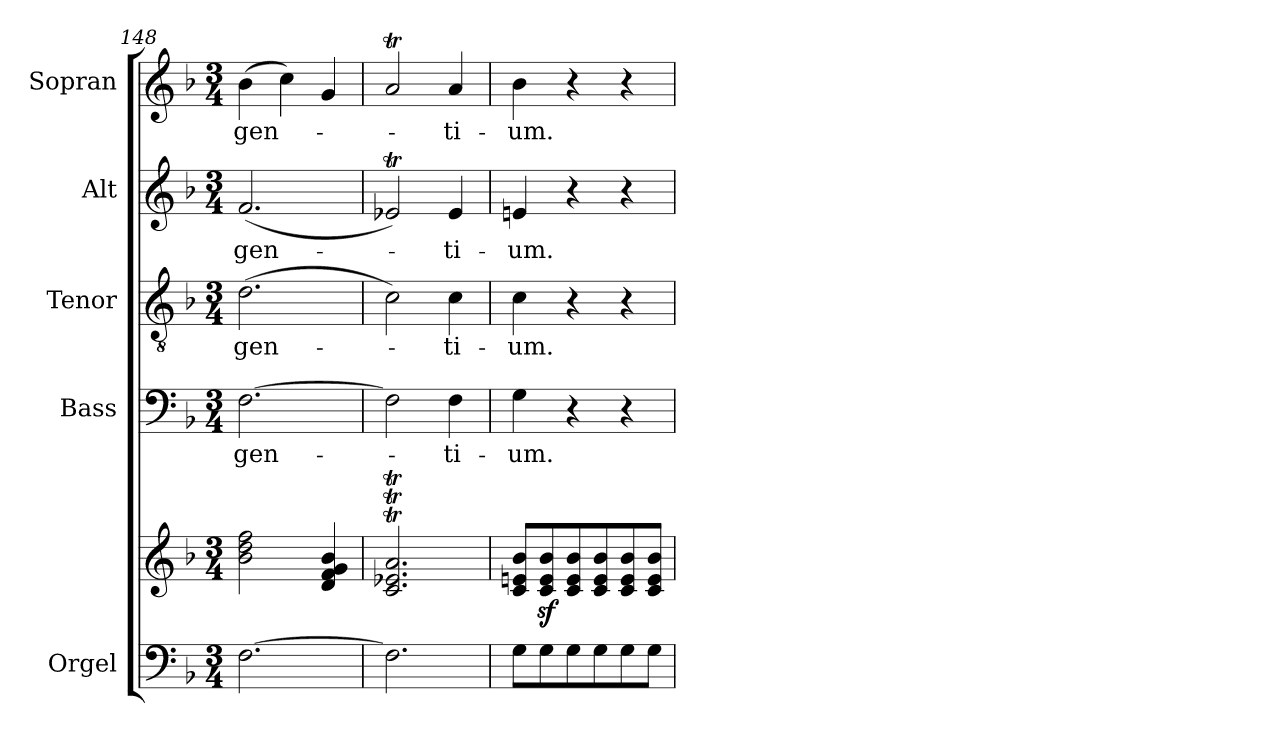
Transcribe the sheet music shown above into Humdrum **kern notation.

**kern	**kern	**kern	**text	**kern	**text	**kern	**text	**kern	**text
*part5	*part5	*part4	*part4	*part3	*part3	*part2	*part2	*part1	*part1
*staff6	*staff5	*staff4	*staff4	*staff3	*staff3	*staff2	*staff2	*staff1	*staff1
*I"Orgel	*	*I"Bass	*	*I"Tenor	*	*I"Alt	*	*I"Sopran	*
*I'Org.	*	*I'B.	*	*I'T.	*	*I'A.	*	*I'S.	*
*clefF4	*clefG2	*clefF4	*	*clefGv2	*	*clefG2	*	*clefG2	*
*k[b-]	*k[b-]	*k[b-]	*	*k[b-]	*	*k[b-]	*	*k[b-]	*
*F:	*F:	*F:	*	*F:	*	*F:	*	*F:	*
*M3/4	*M3/4	*M3/4	*	*M3/4	*	*M3/4	*	*M3/4	*
=148	=148	=148	=148	=148	=148	=148	=148	=148	=148
!	!	!	!LO:LY:b	!	!LO:LY:b	!	!LO:LY:b	!	!LO:LY:b
[2.F\	2b-\ 2dd\ 2ff\	[2.F\	gen-	(>2.d\	gen-	(<2.f/	gen-	(>4b-\	gen-
.	.	.	.	.	.	.	.	4cc\)	.
.	4d/ 4f/ 4g/ 4b-/	.	.	.	.	.	.	4g/	.
!!LO:LB:g=z
=149	=149	=149	=149	=149	=149	=149	=149	=149	=149
2.F\]	2.c/T 2.e-X/T 2.a/T	2F\]	.	2c\)	.	2e-XT/)	.	2at/	.
!	!	!	!LO:LY:b	!	!LO:LY:b	!	!LO:LY:b	!	!LO:LY:b
.	.	4F\	-ti-	4c\	-ti-	4e-/	-ti-	4a/	-ti-
=150	=150	=150	=150	=150	=150	=150	=150	=150	=150
!	!	!	!LO:LY:b	!	!LO:LY:b	!	!LO:LY:b	!	!LO:LY:b
8G\L	8c/ 8en/ 8b-/L	4G\	-um.	4c\	-um.	4en/	-um.	4b-\	-um.
8G\	8c/z< 8e/z< 8b-/z<	.	.	.	.	.	.	.	.
8G\	8c/ 8e/ 8b-/	4r	.	4r	.	4r	.	4r	.
8G\	8c/ 8e/ 8b-/	.	.	.	.	.	.	.	.
8G\	8c/ 8e/ 8b-/	4r	.	4r	.	4r	.	4r	.
8G\J	8c/ 8e/ 8b-/J	.	.	.	.	.	.	.	.
=	=	=	=	=	=	=	=	=	=
*-	*-	*-	*-	*-	*-	*-	*-	*-	*-
